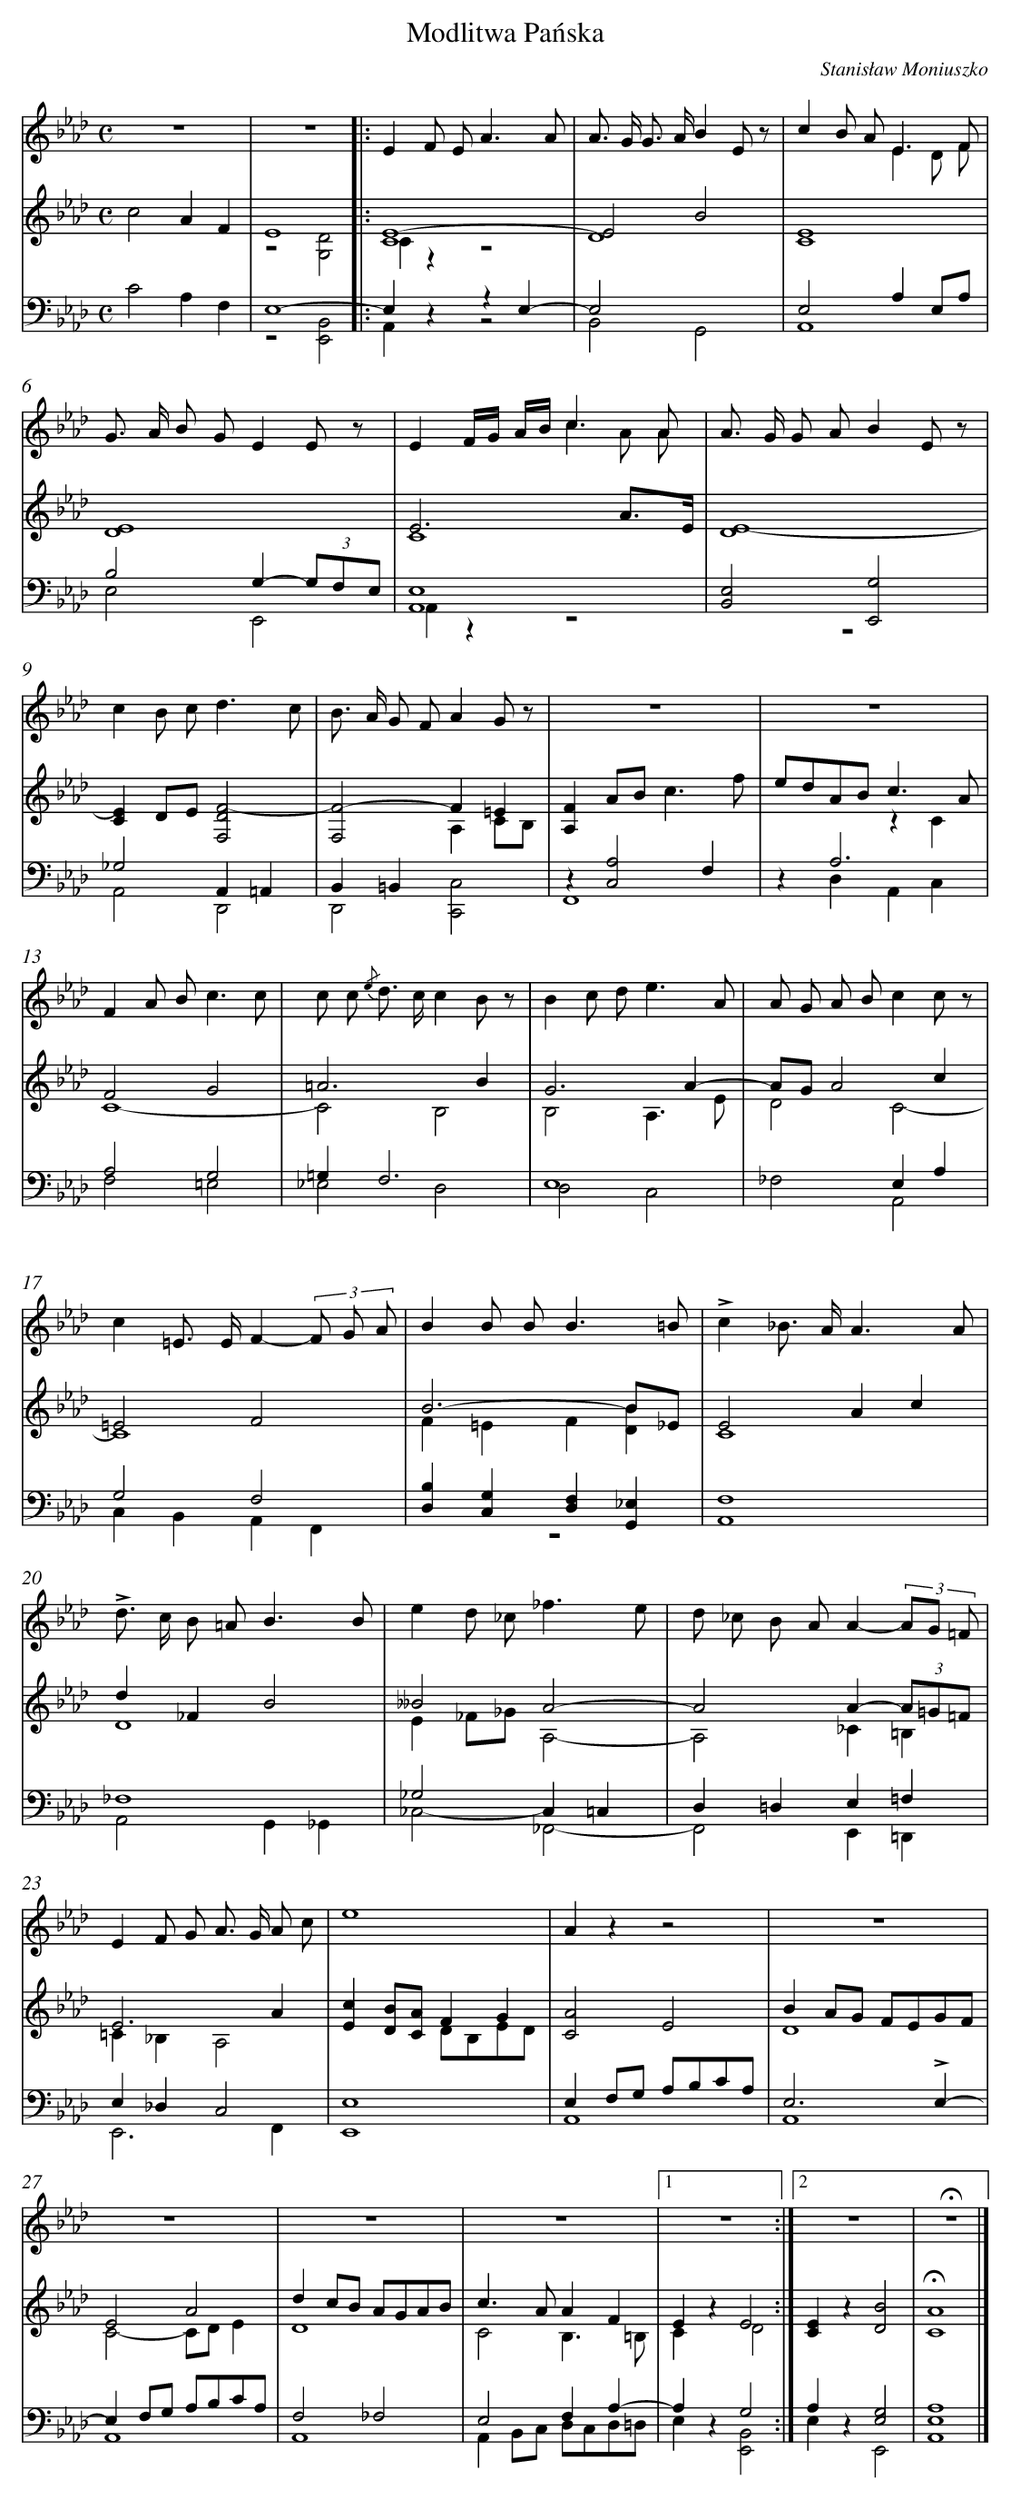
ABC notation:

X:1
T: Modlitwa Pańska
C: Stanisław Moniuszko
L: 1/8
M: C
V: 1 clef=treble
V: 2 clef=treble
V: 3 clef=bass
K: Ab
[V:1] z8 |
[V:2] c4A2F2 |
[V:3] C4A,2F,2 |
[V:1] z8 ]|:
[V:2] E8 & z4[G,4D4] ]|:
[V:3] E,8- & z4[E,,4B,,4] ]|:
[V:1] E2F E2<A2A |
[V:2] [C8E8-] & C2z2z4 |
[V:3] E,2z2z2E,2- & A,,2z2z4 |
[V:1] A> G G> AB2E z |
[V:2] E4B4 & D8 |
[V:3] E,4x4 & B,,4G,,4 |
[V:1] c2B A2<E2F & x4E2D F |
[V:2] [C8E8] |
[V:3] E,4A,2E,A, & A,,8 |
[V:1] G> A B GE2E z |
[V:2] [D8E8] |
[V:3] B,4G,2-(3G,F,E, & E,4E,,4 |
[V:1] E2F/G/ A/B/c3A & x4c2A A |
[V:2] E6A3/E/ & C8 |
[V:3] [A,,8E,8] & A,,2z2z4 |
[V:1] A> G G AB2E z |
[V:2] [D8E8-] |
[V:3] [B,,4E,4][E,,4G,4] & z8 |
[V:1] c2B c2<d2c |
[V:2] [C2E2]DE[F,4D4F4-] |
[V:3] _G,4A,,2=A,,2 & A,,4D,,4 |
[V:1] B> A G FA2G z |
[V:2] [F,4F4-]F2=E2 & x4A,2CB, |
[V:3] B,,2=B,,2x4 & D,,4[C,,4C,4] |
[V:1] z8 |
[V:2] [A,2F2]AB2<c2f |
[V:3] z2[C,4A,4]F,2 & F,,8 |
[V:1] z8 |
[V:2] edAB2<c2A & x4z2C2 |
[V:3] z2A,6 & x2D,2A,,2C,2 |
[V:1] F2A B2<c2c |
[V:2] F4G4 & C8- |
[V:3] A,4G,4 & F,4=E,4 |
[V:1] c c {/e} d> cc2B z |
[V:2] =A6B2 & C4B,4 |
[V:3] =G,2F,6 & _E,4D,4 |
[V:1] B2c d2<e2A |
[V:2] G6A2- & B,4A,3E |
[V:3] E,8 & D,4C,4 |
[V:1] A G A Bc2c z |
[V:2] AGA4c2 & D4C4- |
[V:3] x4E,2A,2 & _F,4A,,4 |
[V:1] c2=E> EF2-(3F G A |
[V:2] =E4F4 & C8 |
[V:3] G,4F,4 & C,2B,,2A,,2F,,2 |
[V:1] B2B B2<B2=B |
[V:2] B6-B_E & F2=E2F2[D2B2] |
[V:3] [D,2B,2][C,2G,2][D,2F,2][G,,2_E,2] & z8 |
[V:1] !accent!c2_B> AA3A |
[V:2] E4A2c2 & C8 |
[V:3] [A,,8F,8] |
[V:1] !accent!d> c B =A2<B2B |
[V:2] d2_F2B4 & D8 |
[V:3] _F,8 & A,,4G,,2_G,,2 |
[V:1] e2d _c2<_f2e |
[V:2] __B4A4- & E2_F_GA,4- |
[V:3] _G,4C,2=C,2 & _C,4-_F,,4- |
[V:1] d _c B AA2-(3AG =F |
[V:2] A4A2-(3A=G=F & A,4_C2=B,2 |
[V:3] D,2=D,2E,2=F,2 & F,,4E,,2=D,,2 |
[V:1] E2F G A> G A c |
[V:2] E6A2 & =C2_B,2A,4 |
[V:3] E,2_D,2C,4 & E,,6F,,2 |
[V:1] e8 |
[V:2] [c2E2][BD][AC]F2G2 & x4DB,ED |
[V:3] [E,,8E,8] |
[V:1] A2z2z4 |
[V:2] [C4A4]E4 |
[V:3] E,2F,G, A,B,CA, & A,,8 |
[V:1] z8 |
[V:2] B2AG FEGF & D8 |
[V:3] E,6!accent!E,2- & A,,8 |
[V:1] z8 |
[V:2] E4A4 & C4-CDE2 |
[V:3] E,2F,G, A,B,CA, & A,,8 |
[V:1] z8 |
[V:2] d2cB AGAB & D8 |
[V:3] F,4_F,4 & A,,8 |
[V:1] z8 |[1
[V:2] c2>A2A2F2 & C4B,3=B, |
[V:3] E,4F,2A,2- & A,,2B,,C, D,C,D,=D, |
[V:1] z8 :|][2
[V:2] E2z2E4 & C2z2D4 :|]
[V:3] A,2z2G,4 & E,2x2[E,,4B,,4] :|]
[V:1] z8 |
[V:2] [C2E2]z2[D4B4] |
[V:3] A,2z2[E,4G,4] & E,2z2E,,4 |
[V:1] !fermata!z8 |]
[V:2] !fermata![C8A8] |]
[V:3] [A,,8E,8A,8] |]
